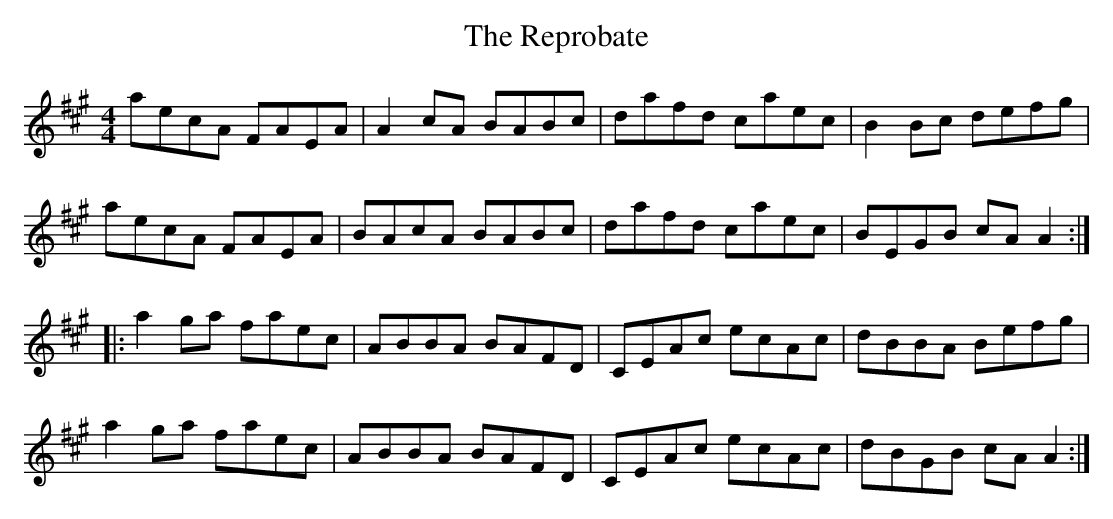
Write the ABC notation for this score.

X:1
T:The Reprobate
M:4/4
L:1/8
K:A
aecA FAEA | A2cA BABc | dafd caec | B2Bc defg |
aecA FAEA | BAcA BABc |  dafd caec | BEGB cAA2 ::
a2ga faec | ABBA BAFD | CEAc ecAc | dBBA Befg |
a2ga faec | ABBA BAFD | CEAc ecAc | dBGB cAA2 :|
